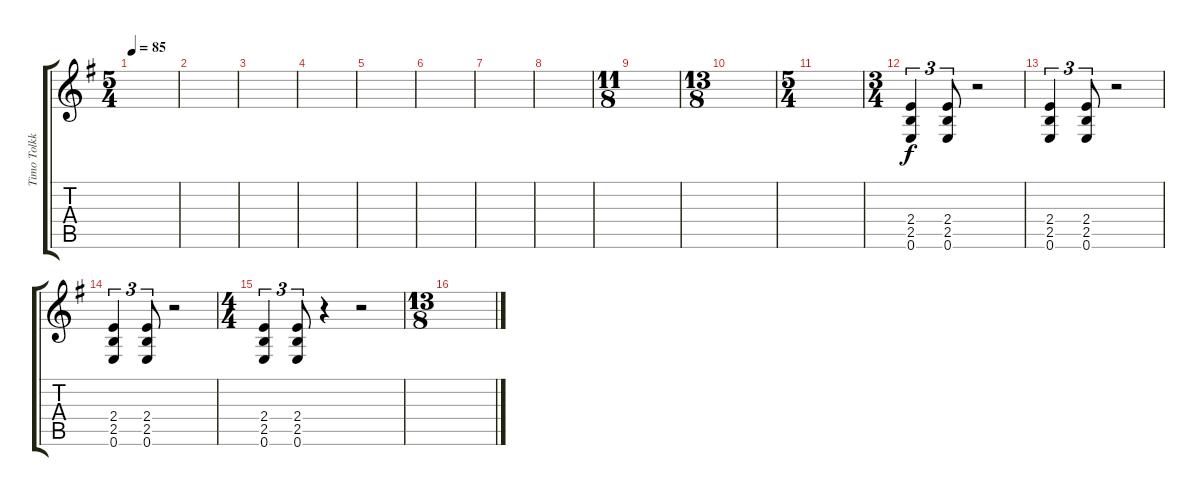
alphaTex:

\track ("Timo Tolkki II" "Timo Tolkk") {instrument distortionguitar}
\staff {score tabs}
\tuning (E4 B3 G3 D3 A2 E2) {hide}
\ts (5 4)
\tempo 85
\clef g2
\ks g
|
|
|
|
|
|
|
|
\ts (11 8)
|
\ts (13 8)
|
\ts (5 4)
|
\ts (3 4)
(2.4 2.5 0.6).4{tu (3 2)} (2.4 2.5 0.6).8{tu (3 2)} r.2 |
(2.4 2.5 0.6).4{tu (3 2)} (2.4 2.5 0.6).8{tu (3 2)} r.2 |
(2.4 2.5 0.6).4{tu (3 2)} (2.4 2.5 0.6).8{tu (3 2)} r.2 |
\ts (4 4)
(2.4 2.5 0.6).4{tu (3 2)} (2.4 2.5 0.6).8{tu (3 2)} r.4 r.2 |
\ts (13 8)
